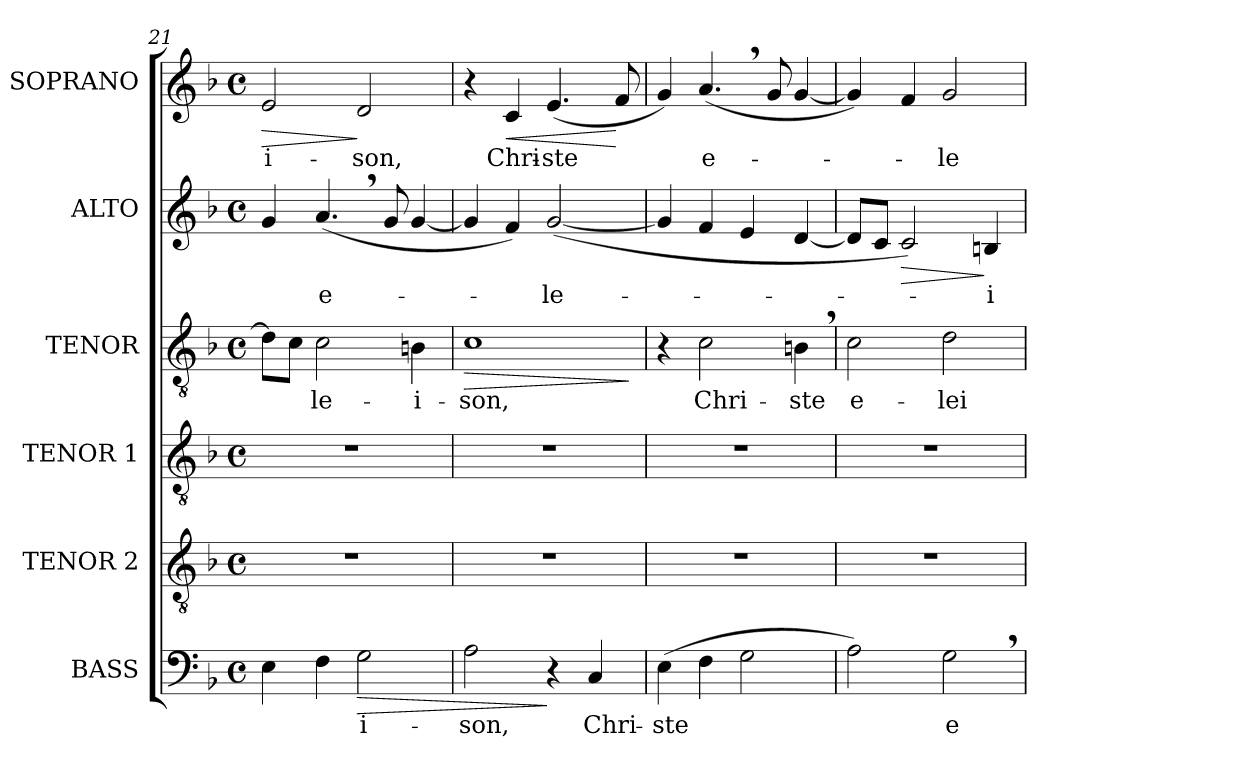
**kern	**text	**dynam	**kern	**kern	**kern	**text	**dynam	**kern	**text	**dynam	**kern	**text	**dynam
*part6	*part6	*part6	*part5	*part4	*part3	*part3	*part3	*part2	*part2	*part2	*part1	*part1	*part1
*staff6	*staff6	*staff6	*staff5	*staff4	*staff3	*staff3	*staff3	*staff2	*staff2	*staff2	*staff1	*staff1	*staff1
*I"BASS	*	*	*I"TENOR 2	*I"TENOR 1	*I"TENOR	*	*	*I"ALTO	*	*	*I"SOPRANO	*	*
*I'B.	*	*	*I'T2.	*I'T1.	*I'T.	*	*	*I'A.	*	*	*I'S.	*	*
*clefF4	*	*	*clefGv2	*clefGv2	*clefGv2	*	*	*clefG2	*	*	*clefG2	*	*
*	*	*	*ITrd7c12	*ITrd7c12	*ITrd7c12	*	*	*	*	*	*	*	*
*k[b-]	*	*	*k[b-]	*k[b-]	*k[b-]	*	*	*k[b-]	*	*	*k[b-]	*	*
*F:	*	*	*F:	*F:	*F:	*	*	*F:	*	*	*F:	*	*
*M4/4	*	*	*M4/4	*M4/4	*M4/4	*	*	*M4/4	*	*	*M4/4	*	*
*met(c)	*	*	*met(c)	*met(c)	*met(c)	*	*	*met(c)	*	*	*met(c)	*	*
=21	=21	=21	=21	=21	=21	=21	=21	=21	=21	=21	=21	=21	=21
!	!	!	!	!	!	!	!	!	!	!	!	!LO:LY:b:color=#000000	!LO:HP:b
4Ei\	.	.	1r	1r	8Di\L]	.	.	4gi/	.	.	2ei/	-i-	>
.	.	.	.	.	8Ci\J	.	.	.	.	.	.	.	.
!	!	!	!	!	!	!LO:LY:b:color=#000000	!	!	!	!	!	!	!
!	!	!	!	!	!	!	!	!	!LO:LY:b:color=#000000	!	!	!	!
4Fi\	.	.	.	.	2Ci\	-le-	.	(4.a,i/	e-	.	.	.	.
!	!LO:LY:b:color=#000000	!LO:HP:b	!	!	!	!	!	!	!	!	!	!	!
!	!	!	!	!	!	!	!	!	!	!	!	!LO:LY:b:color=#000000	!
2Gi\	-i-	>	.	.	.	.	.	.	.	.	2di/	-son,	]
.	.	.	.	.	.	.	.	8gi/	.	.	.	.	.
!	!	!	!	!	!	!LO:LY:b:color=#000000	!	!	!	!	!	!	!
.	.	.	.	.	4BBni\	-i-	.	[4gi/	.	.	.	.	.
=22	=22	=22	=22	=22	=22	=22	=22	=22	=22	=22	=22	=22	=22
!	!LO:LY:b:color=#000000	!	!	!	!	!	!	!	!	!	!	!	!
!	!	!	!	!	!	!LO:LY:b:color=#000000	!LO:HP:b	!	!	!	!	!	!
2Ai\	-son,	.	1r	1r	1Ci	-son,	>	4gi/]	.	.	4r	.	.
!	!	!	!	!	!	!	!	!	!	!	!	!LO:LY:b:color=#000000	!LO:HP:b
.	.	.	.	.	.	.	.	4fi/)	.	.	4ci/	Chri-	<
!	!	!	!	!	!	!	!	!	!LO:LY:b:color=#000000	!	!	!	!
!	!	!	!	!	!	!	!	!	!	!	!	!LO:LY:b:color=#000000	!
4r	.	]	.	.	.	.	.	([2gi/	-le-	.	(4.ei/	-ste	.
!	!LO:LY:b:color=#000000	!	!	!	!	!	!	!	!	!	!	!	!
4Ci/	Chri-	.	.	.	.	.	.	.	.	.	.	.	.
.	.	.	.	.	.	.	.	.	.	.	8fi/	.	[
.	.	.	.	.	.	.	]	.	.	.	.	.	.
=23	=23	=23	=23	=23	=23	=23	=23	=23	=23	=23	=23	=23	=23
!	!LO:LY:b:color=#000000	!	!	!	!	!	!	!	!	!	!	!	!
(4Ei\	-ste	.	1r	1r	4r	.	.	4gi/]	.	.	4gi/)	.	.
!	!	!	!	!	!	!LO:LY:b:color=#000000	!	!	!	!	!	!	!
!	!	!	!	!	!	!	!	!	!	!	!	!LO:LY:b:color=#000000	!
4Fi\	.	.	.	.	2Ci\	Chri-	.	4fi/	.	.	(4.a,i/	e-	.
2Gi\	.	.	.	.	.	.	.	4ei/	.	.	.	.	.
.	.	.	.	.	.	.	.	.	.	.	8gi/	.	.
!	!	!	!	!	!	!LO:LY:b:color=#000000	!	!	!	!	!	!	!
.	.	.	.	.	4BBn,i\	-ste	.	[4di/	.	.	[4gi/	.	.
=24	=24	=24	=24	=24	=24	=24	=24	=24	=24	=24	=24	=24	=24
!	!	!	!	!	!	!LO:LY:b:color=#000000	!	!	!	!	!	!	!
2Ai\)	.	.	1r	1r	2Ci\	e-	.	8di/L]	.	.	4gi/])	.	.
.	.	.	.	.	.	.	.	8ci/J	.	.	.	.	.
!	!	!	!	!	!	!	!	!	!	!LO:HP:b	!	!	!
.	.	.	.	.	.	.	.	2ci/)	.	>	4fi/	.	.
!	!LO:LY:b:color=#000000	!	!	!	!	!	!	!	!	!	!	!	!
!	!	!	!	!	!	!LO:LY:b:color=#000000	!	!	!	!	!	!	!
!	!	!	!	!	!	!	!	!	!	!	!	!LO:LY:b:color=#000000	!
2G,i\	e-	.	.	.	2Di\	-lei-	.	.	.	.	2gi/	-le-	.
!	!	!	!	!	!	!	!	!	!LO:LY:b:color=#000000	!	!	!	!
.	.	.	.	.	.	.	.	4Bni/	-i-	]	.	.	.
=	=	=	=	=	=	=	=	=	=	=	=	=	=
*-	*-	*-	*-	*-	*-	*-	*-	*-	*-	*-	*-	*-	*-
